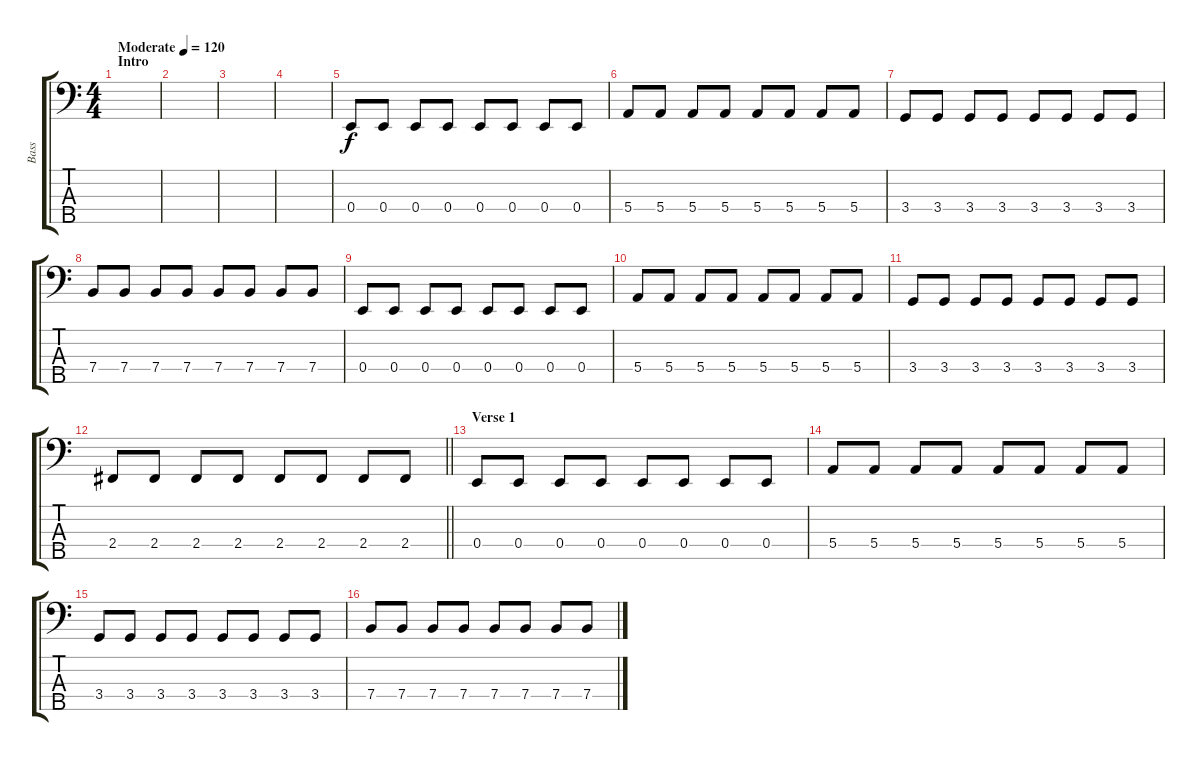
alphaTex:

\track ("Bass " "Bass ") {instrument electricbassfinger}
\staff {score tabs}
\tuning (G2 D2 A1 E1 B0) {hide}
\ts (4 4)
\section ("" "Intro")
\tempo (120 "Moderate")
\clef f4
\ks c
|
|
|
|
0.4.8 0.4.8 0.4.8 0.4.8 0.4.8 0.4.8 0.4.8 0.4.8 |
5.4.8 5.4.8 5.4.8 5.4.8 5.4.8 5.4.8 5.4.8 5.4.8 |
3.4.8 3.4.8 3.4.8 3.4.8 3.4.8 3.4.8 3.4.8 3.4.8 |
7.4.8 7.4.8 7.4.8 7.4.8 7.4.8 7.4.8 7.4.8 7.4.8 |
0.4.8 0.4.8 0.4.8 0.4.8 0.4.8 0.4.8 0.4.8 0.4.8 |
5.4.8 5.4.8 5.4.8 5.4.8 5.4.8 5.4.8 5.4.8 5.4.8 |
3.4.8 3.4.8 3.4.8 3.4.8 3.4.8 3.4.8 3.4.8 3.4.8 |
\barLineRight lightlight
2.4.8 2.4.8 2.4.8 2.4.8 2.4.8 2.4.8 2.4.8 2.4.8 |
\section ("" "Verse 1")
0.4.8 0.4.8 0.4.8 0.4.8 0.4.8 0.4.8 0.4.8 0.4.8 |
5.4.8 5.4.8 5.4.8 5.4.8 5.4.8 5.4.8 5.4.8 5.4.8 |
3.4.8 3.4.8 3.4.8 3.4.8 3.4.8 3.4.8 3.4.8 3.4.8 |
7.4.8 7.4.8 7.4.8 7.4.8 7.4.8 7.4.8 7.4.8 7.4.8
